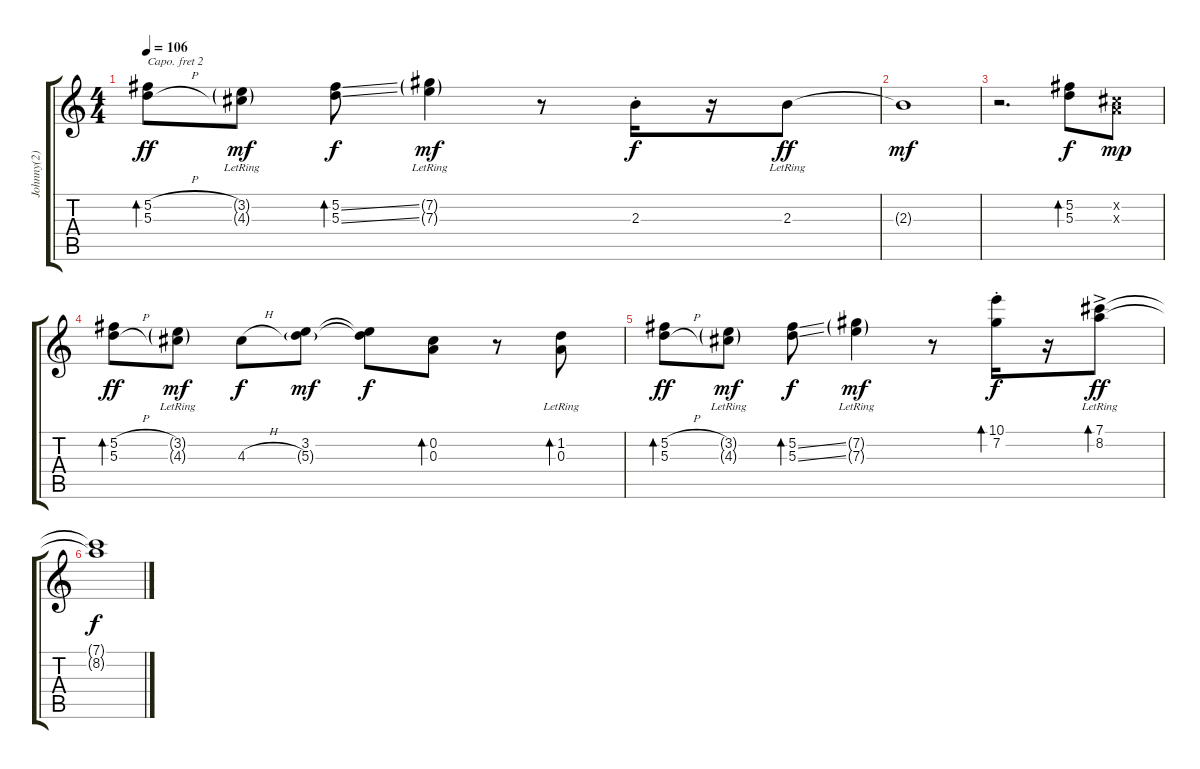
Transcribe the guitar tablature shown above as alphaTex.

\track ("Johnny(2)" "Johnny(2)") {instrument electricguitarclean}
\staff {score tabs}
\capo 2
\tuning (E4 B3 G3 D3 A2 E2) {hide}
\ts (4 4)
\tempo 106
\clef g2
\ks c
(5.2{h} 5.3{h}).8{bd 30 dy ff volume 10} (3.2{g lr} 4.3{g lr}).8{dy mf} (5.2{ss} 5.3{ss}).8{bd 30 dy f} (7.2{g lr} 7.3{g lr}).4{dy mf} r.8 2.3{st}.16{dy f volume 9} r.16 2.3{lr}.8{dy ff} |
2.3{t}.1{dy mf volume 7} |
r.2{d volume 6} (5.2 5.3).8{bd 30 dy f volume 5 balance 8} (0.2{x} 0.3{x}).8{dy mp} |
(5.2{h} 5.3{h}).8{bd 30 dy ff volume 4} (3.2{g lr} 4.3{g lr}).8{dy mf} 4.3{h}.8{dy f} (3.2 5.3{g}).8{dy mf} (3.2{t} 5.3{t}).8{dy f} (0.2 0.3).8{bd 60 volume 3} r.8 (1.2 0.3{lr}).8{bd 30} |
(5.2{h} 5.3{h}).8{bd 30 dy ff volume 2} (3.2{g lr} 4.3{g lr}).8{dy mf} (5.2{ss} 5.3{ss}).8{bd 30 dy f} (7.2{g lr} 7.3{g lr}).4{dy mf} r.8 (10.1{st} 7.2{st}).16{bd 30 dy f volume 1} r.16 (7.1{ac lr} 8.2{lr}).8{bd 60 dy ff} |
(7.1{t} 8.2{t}).1{dy f volume 0}
